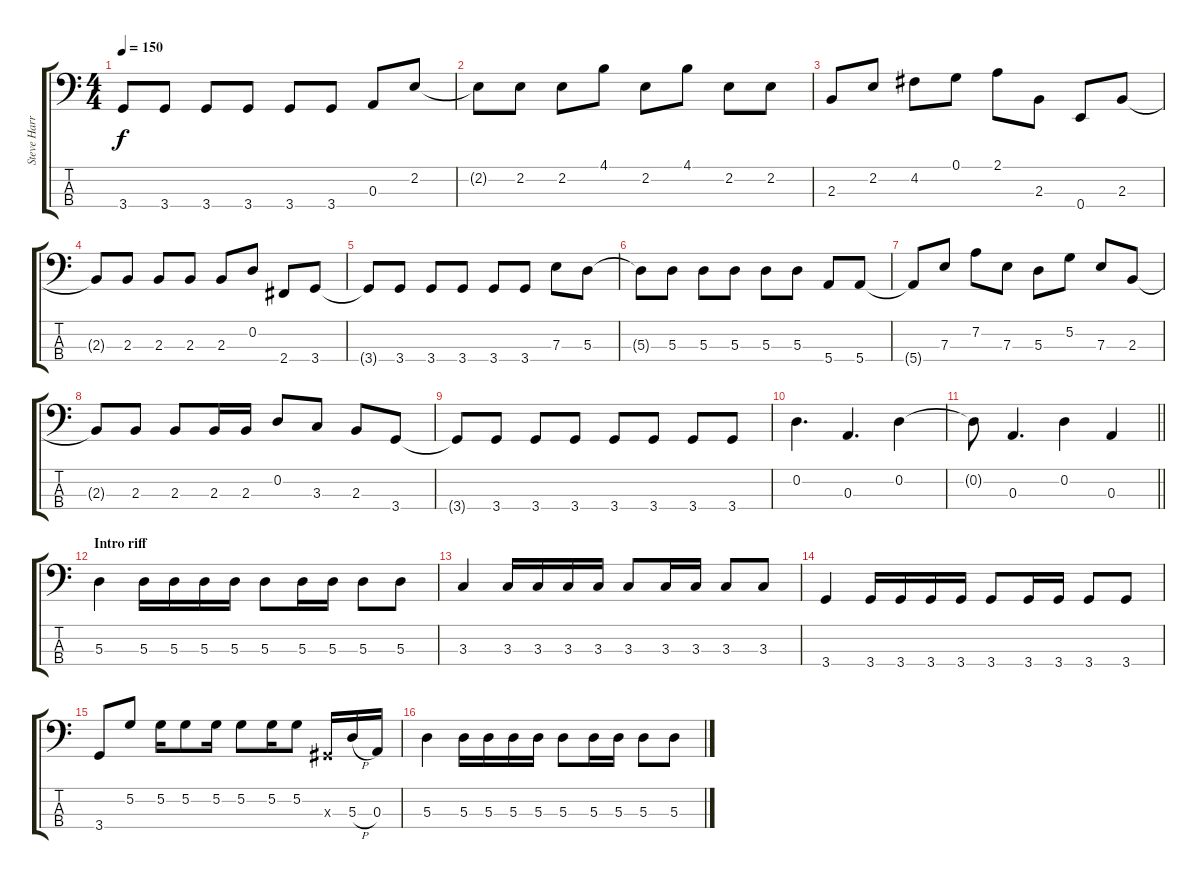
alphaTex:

\track ("Steve Harris" "Steve Harr") {instrument electricbasspick}
\staff {score tabs}
\tuning (G2 D2 A1 E1) {hide}
\ts (4 4)
\tempo 150
\clef f4
\ks c
3.4{t}.8{dy f} 3.4.8 3.4.8 3.4.8 3.4.8 3.4.8 0.3.8 2.2.8 |
2.2{t}.8 2.2.8 2.2.8 4.1.8 2.2.8 4.1.8 2.2.8 2.2.8 |
2.3.8 2.2.8 4.2.8 0.1.8 2.1.8 2.3.8 0.4.8 2.3.8 |
2.3{t}.8 2.3.8 2.3.8 2.3.8 2.3.8 0.2.8 2.4.8 3.4.8 |
3.4{t}.8 3.4.8 3.4.8 3.4.8 3.4.8 3.4.8 7.3.8 5.3.8 |
5.3{t}.8 5.3.8 5.3.8 5.3.8 5.3.8 5.3.8 5.4.8 5.4.8 |
5.4{t}.8 7.3.8 7.2.8 7.3.8 5.3.8 5.2.8 7.3.8 2.3.8 |
2.3{t}.8 2.3.8 2.3.8 2.3.16 2.3.16 0.2.8 3.3.8 2.3.8 3.4.8 |
3.4{t}.8 3.4.8 3.4.8 3.4.8 3.4.8 3.4.8 3.4.8 3.4.8 |
0.2.4{d} 0.3.4{d} 0.2.4 |
\barLineRight lightlight
0.2{t}.8 0.3.4{d} 0.2.4 0.3.4 |
\section ("" "Intro riff")
5.3.4 5.3.16 5.3.16 5.3.16 5.3.16 5.3.8 5.3.16 5.3.16 5.3.8 5.3.8 |
3.3.4 3.3.16 3.3.16 3.3.16 3.3.16 3.3.8 3.3.16 3.3.16 3.3.8 3.3.8 |
3.4.4 3.4.16 3.4.16 3.4.16 3.4.16 3.4.8 3.4.16 3.4.16 3.4.8 3.4.8 |
3.4.8 5.2.8 5.2.16 5.2.8 5.2.16 5.2.8 5.2.16 5.2.8 -1.3{x}.16 5.3{h}.16 0.3.16 |
5.3.4 5.3.16 5.3.16 5.3.16 5.3.16 5.3.8 5.3.16 5.3.16 5.3.8 5.3.8
